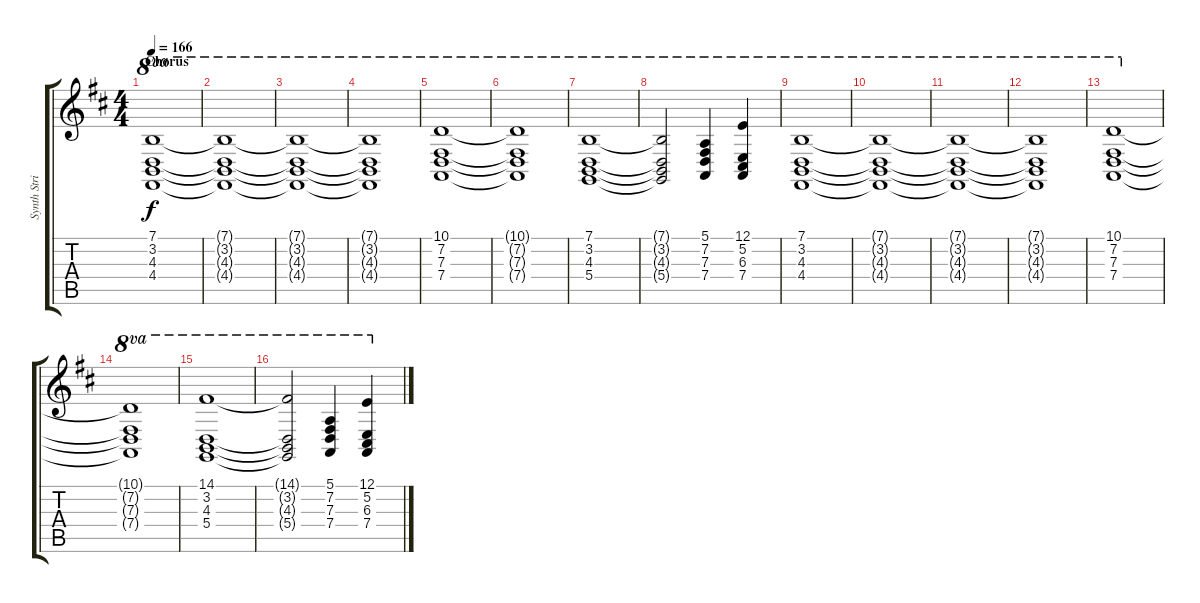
\track ("Synth Strings" "Synth Stri") {instrument pad7halo}
\staff {score tabs}
\tuning (E4 B3 G3 D3 A2 E2) {hide}
\ts (4 4)
\section ("" "Chorus")
\tempo 166
\clef g2
\ks d
(7.1 3.2 4.3 4.4).1{ot 8va dy f} |
(7.1{t} 3.2{t} 4.3{t} 4.4{t}).1{ot 8va} |
(7.1{t} 3.2{t} 4.3{t} 4.4{t}).1{ot 8va} |
(7.1{t} 3.2{t} 4.3{t} 4.4{t}).1{ot 8va} |
(10.1 7.2 7.3 7.4).1{ot 8va} |
(10.1{t} 7.2{t} 7.3{t} 7.4{t}).1{ot 8va} |
(7.1 3.2 4.3 5.4).1{ot 8va} |
(7.1{t} 3.2{t} 4.3{t} 5.4{t}).2{ot 8va} (5.1 7.2 7.3 7.4).4{ot 8va} (12.1 5.2 6.3 7.4).4{ot 8va} |
(7.1 3.2 4.3 4.4).1{ot 8va} |
(7.1{t} 3.2{t} 4.3{t} 4.4{t}).1{ot 8va} |
(7.1{t} 3.2{t} 4.3{t} 4.4{t}).1{ot 8va} |
(7.1{t} 3.2{t} 4.3{t} 4.4{t}).1{ot 8va} |
(10.1 7.2 7.3 7.4).1{ot 8va} |
(10.1{t} 7.2{t} 7.3{t} 7.4{t}).1{ot 8va} |
(14.1 3.2 4.3 5.4).1{ot 8va} |
(14.1{t} 3.2{t} 4.3{t} 5.4{t}).2{ot 8va} (5.1 7.2 7.3 7.4).4{ot 8va} (12.1 5.2 6.3 7.4).4{ot 8va}
